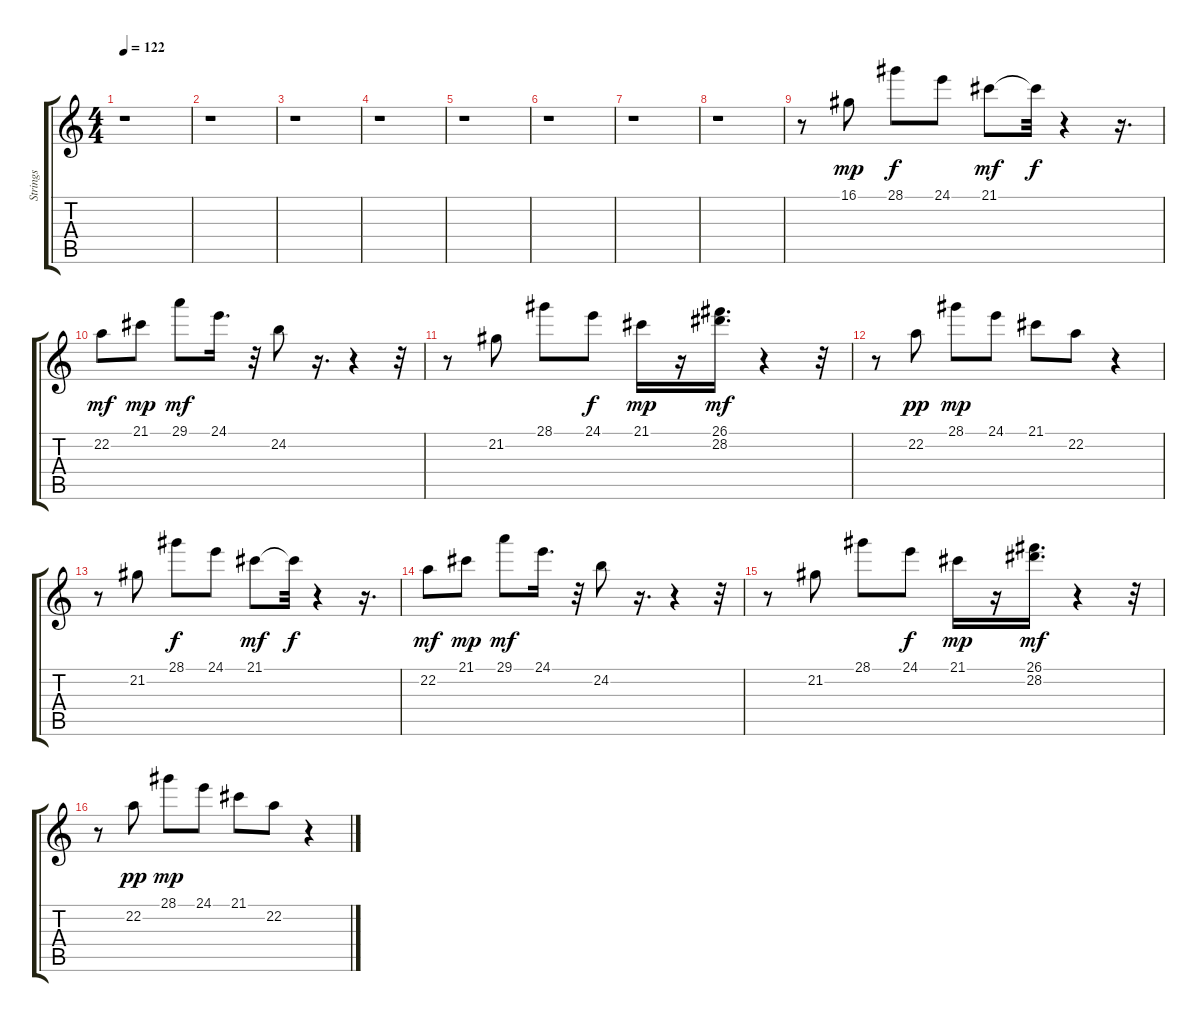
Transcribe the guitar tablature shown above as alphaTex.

\track ("Strings" "Strings") {instrument stringensemble2}
\staff {score tabs}
\tuning (E4 B3 G3 D3 A2 E2) {hide}
\ts (4 4)
\tempo 122
\clef g2
\ks c
r.1{dy mp} |
r.1 |
r.1 |
r.1 |
r.1 |
r.1 |
r.1 |
r.1 |
r.8 16.1.8{instrument tremolostrings} 28.1.8{dy f} 24.1.8 21.1.8{dy mf} 21.1{t}.32{dy f} r.4 r.16{d} |
22.2.8{dy mf} 21.1.8{dy mp} 29.1.8{dy mf} 24.1.16{d} r.32 24.2.8 r.16{d} r.4 r.32 |
r.8 21.2.8 28.1.8 24.1.8{dy f} 21.1.16{dy mp} r.16 (26.1 28.2).16{d dy mf} r.4 r.32 |
r.8 22.2.8{dy pp} 28.1.8{dy mp} 24.1.8 21.1.8 22.2.8 r.4 |
r.8 21.2.8 28.1.8{dy f} 24.1.8 21.1.8{dy mf} 21.1{t}.32{dy f} r.4 r.16{d} |
22.2.8{dy mf} 21.1.8{dy mp} 29.1.8{dy mf} 24.1.16{d} r.32 24.2.8 r.16{d} r.4 r.32 |
r.8 21.2.8 28.1.8 24.1.8{dy f} 21.1.16{dy mp} r.16 (26.1 28.2).16{d dy mf} r.4 r.32 |
r.8 22.2.8{dy pp} 28.1.8{dy mp} 24.1.8 21.1.8 22.2.8 r.4
